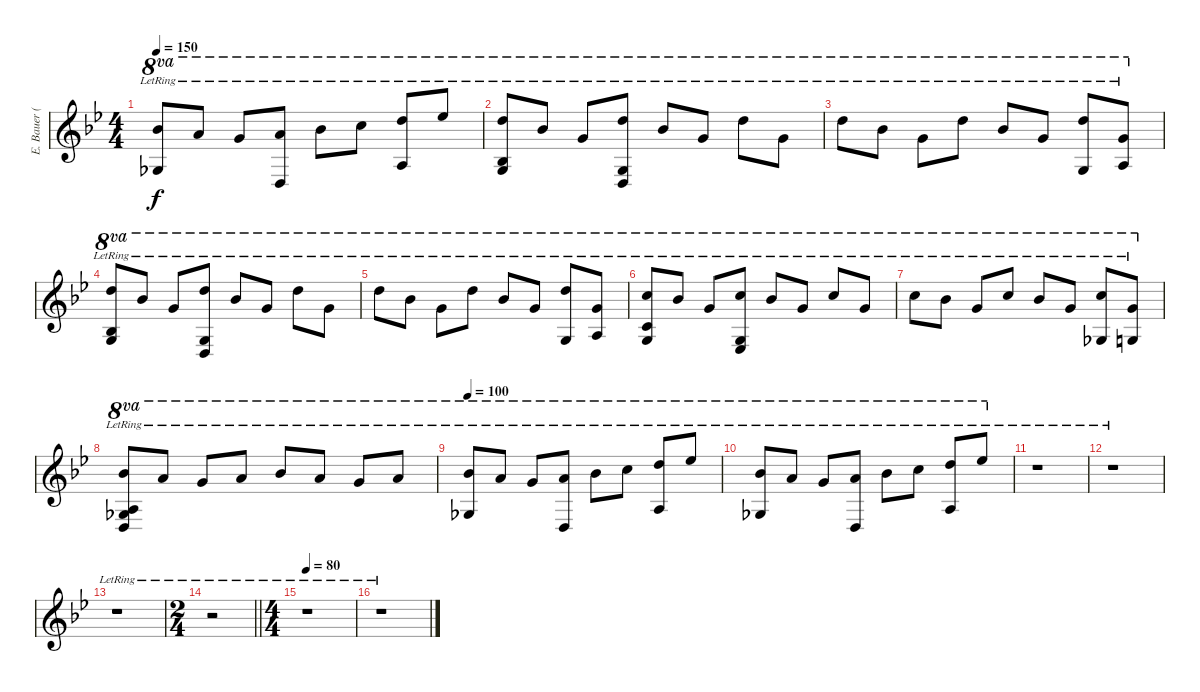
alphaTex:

\track ("E. Bauer (Keyboard)" "E. Bauer (") {instrument orchestralharp}
\staff {score}
\tuning (E4 B3 G3 D3 A2 E2) {hide}
\ts (4 4)
\tempo 150
\clef g2
\ks gminor
(18.1{lr} 21.5{lr}).8{ot 8va dy f} 17.1{lr}.8{ot 8va} 15.1{lr}.8{ot 8va} (17.1{lr} 12.4{lr}).8{ot 8va} 18.1{lr}.8{ot 8va} 20.1{lr}.8{ot 8va} (22.1{lr} 14.3{lr}).8{ot 8va} 23.1{lr}.8{ot 8va} |
(22.1{lr} 12.3{lr} 20.4{lr}).8{ot 8va} 18.1{lr}.8{ot 8va} 15.1{lr}.8{ot 8va} (22.1{lr} 12.3{lr} 12.4{lr}).8{ot 8va} 18.1{lr}.8{ot 8va} 15.1{lr}.8{ot 8va} 22.1{lr}.8{ot 8va} 15.1{lr}.8{ot 8va} |
22.1{lr}.8{ot 8va} 18.1{lr}.8{ot 8va} 15.1{lr}.8{ot 8va} 22.1{lr}.8{ot 8va} 18.1{lr}.8{ot 8va} 15.1{lr}.8{ot 8va} (22.1{lr} 22.5{lr}).8{ot 8va} (15.1{lr} 24.5{lr}).8{ot 8va} |
(22.1{lr} 12.3{lr} 20.4{lr}).8{ot 8va} 18.1{lr}.8{ot 8va} 15.1{lr}.8{ot 8va} (22.1{lr} 12.3{lr} 12.4{lr}).8{ot 8va} 18.1{lr}.8{ot 8va} 15.1{lr}.8{ot 8va} 22.1{lr}.8{ot 8va} 15.1{lr}.8{ot 8va} |
22.1{lr}.8{ot 8va} 18.1{lr}.8{ot 8va} 15.1{lr}.8{ot 8va} 22.1{lr}.8{ot 8va} 18.1{lr}.8{ot 8va} 15.1{lr}.8{ot 8va} (22.1{lr} 22.5{lr}).8{ot 8va} (15.1{lr} 24.5{lr}).8{ot 8va} |
(20.1{lr} 12.3{lr} 22.4{lr}).8{ot 8va} 18.1{lr}.8{ot 8va} 15.1{lr}.8{ot 8va} (20.1{lr} 12.3{lr} 13.4{lr}).8{ot 8va} 18.1{lr}.8{ot 8va} 15.1{lr}.8{ot 8va} 20.1{lr}.8{ot 8va} 15.1{lr}.8{ot 8va} |
20.1{lr}.8{ot 8va} 18.1{lr}.8{ot 8va} 15.1{lr}.8{ot 8va} 20.1{lr}.8{ot 8va} 18.1{lr}.8{ot 8va} 15.1{lr}.8{ot 8va} (20.1{lr} 21.5{lr}).8{ot 8va} (15.1{lr} 22.5{lr}).8{ot 8va} |
(18.1{lr} 14.3{lr} 12.4{lr} 21.5{lr}).8{ot 8va} 17.1{lr}.8{ot 8va} 15.1{lr}.8{ot 8va} 17.1{lr}.8{ot 8va} 18.1{lr}.8{ot 8va} 17.1{lr}.8{ot 8va} 15.1{lr}.8{ot 8va} 17.1{lr}.8{ot 8va} |
\tempo 100
(18.1{lr} 21.5{lr}).8{ot 8va} 17.1{lr}.8{ot 8va} 15.1{lr}.8{ot 8va} (17.1{lr} 12.4{lr}).8{ot 8va} 18.1{lr}.8{ot 8va} 20.1{lr}.8{ot 8va} (22.1{lr} 14.3{lr}).8{ot 8va} 23.1{lr}.8{ot 8va} |
(18.1{lr} 21.5{lr}).8{ot 8va} 17.1{lr}.8{ot 8va} 15.1{lr}.8{ot 8va} (17.1{lr} 12.4{lr}).8{ot 8va} 18.1{lr}.8{ot 8va} 20.1{lr}.8{ot 8va} (22.1{lr} 14.3{lr}).8{ot 8va} 23.1{lr}.8{ot 8va} |
r.1 |
r.1 |
r.1 |
\ts (2 4)
\barLineRight lightlight
r.2 |
\ts (4 4)
\tempo 80
r.1 |
r.1
